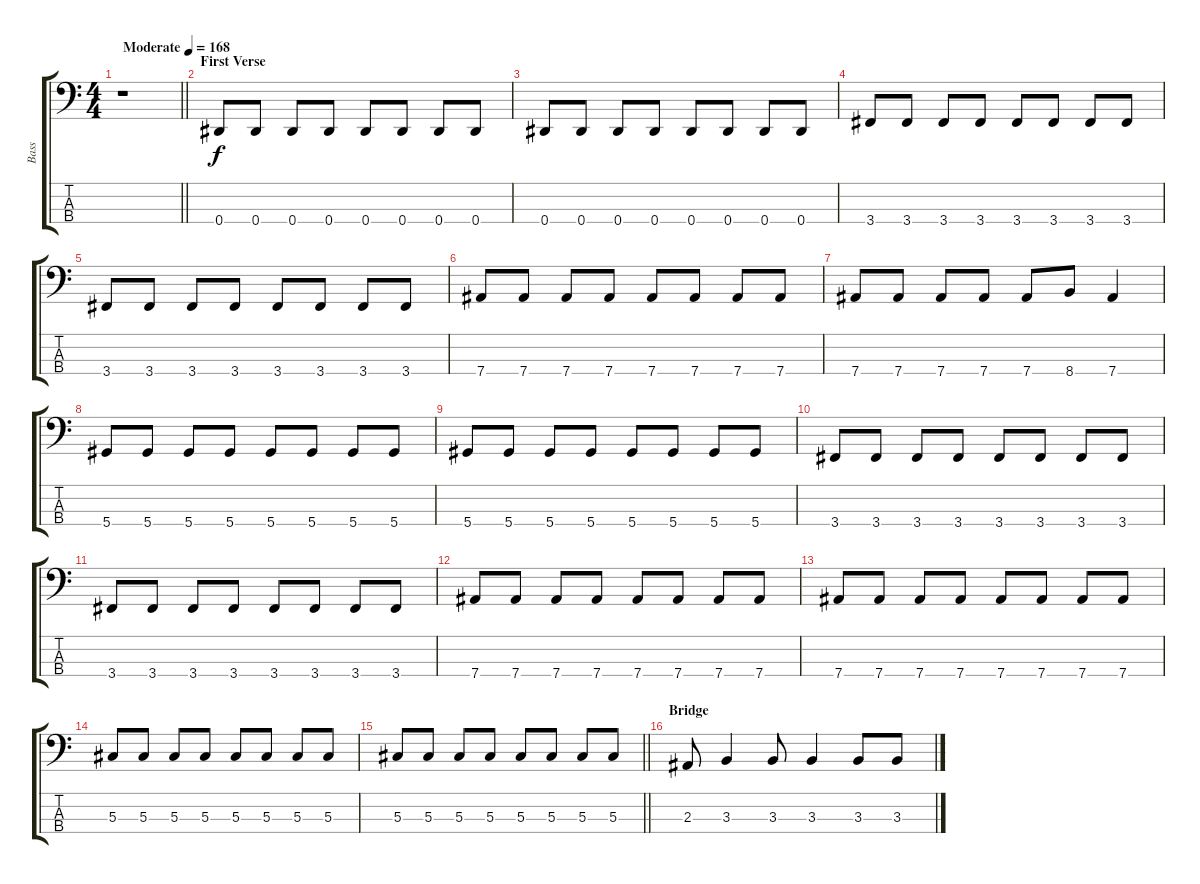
\track ("Bass" "Bass") {instrument electricbassfinger}
\staff {score tabs}
\tuning (Gb2 Db2 Ab1 Eb1) {hide}
\ts (4 4)
\tempo (168 "Moderate")
\clef f4
\barLineRight lightlight
\ks c
r.1{dy f instrument electricbassfinger} |
\section ("" "First Verse")
0.4.8 0.4.8 0.4.8 0.4.8 0.4.8 0.4.8 0.4.8 0.4.8 |
0.4.8 0.4.8 0.4.8 0.4.8 0.4.8 0.4.8 0.4.8 0.4.8 |
3.4.8 3.4.8 3.4.8 3.4.8 3.4.8 3.4.8 3.4.8 3.4.8 |
3.4.8 3.4.8 3.4.8 3.4.8 3.4.8 3.4.8 3.4.8 3.4.8 |
7.4.8 7.4.8 7.4.8 7.4.8 7.4.8 7.4.8 7.4.8 7.4.8 |
7.4.8 7.4.8 7.4.8 7.4.8 7.4.8 8.4.8 7.4.4 |
5.4.8 5.4.8 5.4.8 5.4.8 5.4.8 5.4.8 5.4.8 5.4.8 |
5.4.8 5.4.8 5.4.8 5.4.8 5.4.8 5.4.8 5.4.8 5.4.8 |
3.4.8 3.4.8 3.4.8 3.4.8 3.4.8 3.4.8 3.4.8 3.4.8 |
3.4.8 3.4.8 3.4.8 3.4.8 3.4.8 3.4.8 3.4.8 3.4.8 |
7.4.8 7.4.8 7.4.8 7.4.8 7.4.8 7.4.8 7.4.8 7.4.8 |
7.4.8 7.4.8 7.4.8 7.4.8 7.4.8 7.4.8 7.4.8 7.4.8 |
5.3.8 5.3.8 5.3.8 5.3.8 5.3.8 5.3.8 5.3.8 5.3.8 |
\barLineRight lightlight
5.3.8 5.3.8 5.3.8 5.3.8 5.3.8 5.3.8 5.3.8 5.3.8 |
\section ("" "Bridge")
2.3.8 3.3.4 3.3.8 3.3.4 3.3.8 3.3.8
